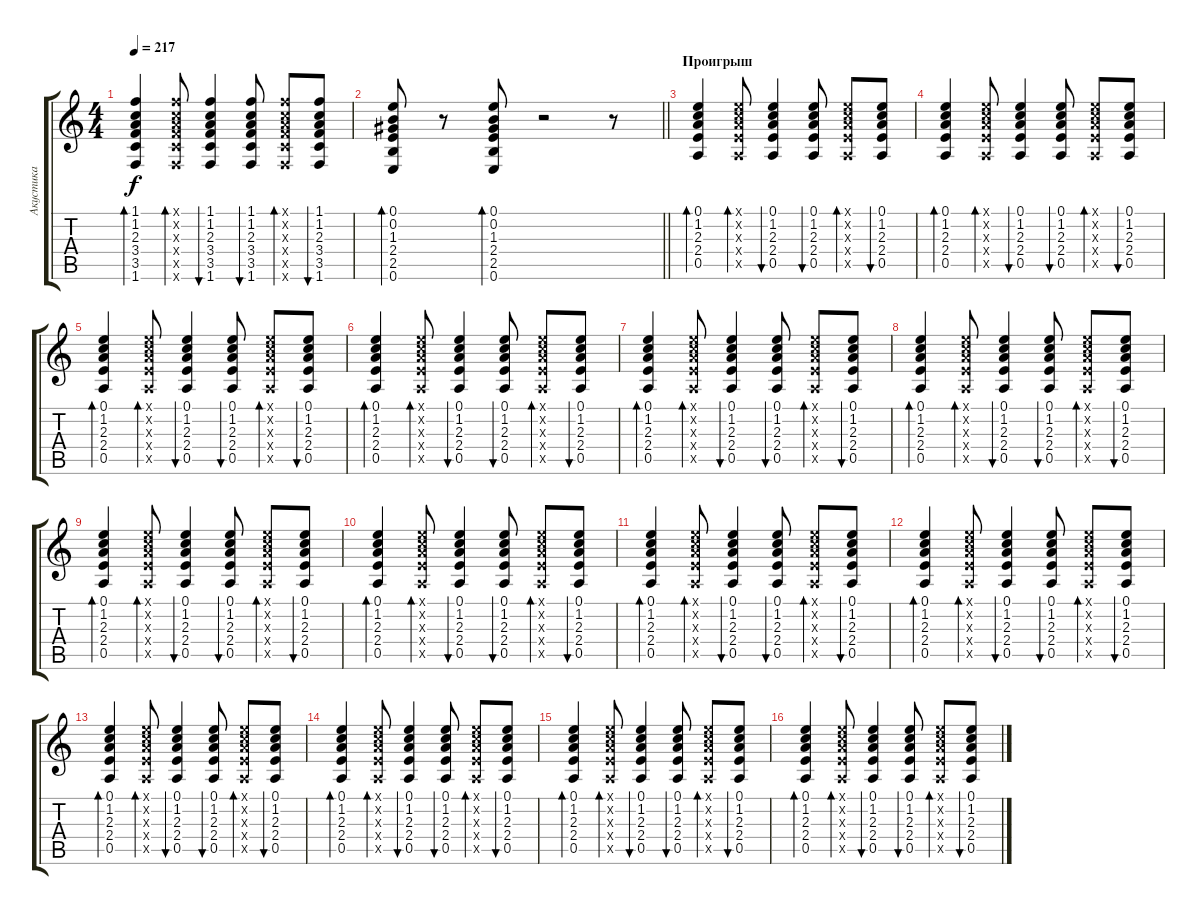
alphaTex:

\track ("Акустика" "Акустика") {instrument acousticguitarsteel}
\staff {score tabs}
\tuning (E4 B3 G3 D3 A2 E2) {hide}
\ts (4 4)
\tempo 217
\clef g2
\ks c
(1.1 1.2 2.3 3.4 3.5 1.6).4{bd 60 dy f} (1.1{x} 1.2{x} 2.3{x} 3.4{x} 3.5{x} 1.6{x}).8{bd 60} (1.1 1.2 2.3 3.4 3.5 1.6).4{bu 60} (1.1 1.2 2.3 3.4 3.5 1.6).8{bu 60} (1.1{x} 1.2{x} 2.3{x} 3.4{x} 3.5{x} 1.6{x}).8{bd 60} (1.1 1.2 2.3 3.4 3.5 1.6).8{bu 60} |
\barLineRight lightlight
(0.1 0.2 1.3 2.4 2.5 0.6).8{bd 60} r.8 (0.1 0.2 1.3 2.4 2.5 0.6).8{bd 60} r.2 r.8 |
\section ("" "Проигрыш")
(0.1 1.2 2.3 2.4 0.5).4{bd 60} (0.1{x} 1.2{x} 2.3{x} 2.4{x} 0.5{x}).8{bd 60} (0.1 1.2 2.3 2.4 0.5).4{bu 60} (0.1 1.2 2.3 2.4 0.5).8{bu 60} (0.1{x} 1.2{x} 2.3{x} 2.4{x} 0.5{x}).8{bd 60} (0.1 1.2 2.3 2.4 0.5).8{bu 60} |
(0.1 1.2 2.3 2.4 0.5).4{bd 60} (0.1{x} 1.2{x} 2.3{x} 2.4{x} 0.5{x}).8{bd 60} (0.1 1.2 2.3 2.4 0.5).4{bu 60} (0.1 1.2 2.3 2.4 0.5).8{bu 60} (0.1{x} 1.2{x} 2.3{x} 2.4{x} 0.5{x}).8{bd 60} (0.1 1.2 2.3 2.4 0.5).8{bu 60} |
(0.1 1.2 2.3 2.4 0.5).4{bd 60} (0.1{x} 1.2{x} 2.3{x} 2.4{x} 0.5{x}).8{bd 60} (0.1 1.2 2.3 2.4 0.5).4{bu 60} (0.1 1.2 2.3 2.4 0.5).8{bu 60} (0.1{x} 1.2{x} 2.3{x} 2.4{x} 0.5{x}).8{bd 60} (0.1 1.2 2.3 2.4 0.5).8{bu 60} |
(0.1 1.2 2.3 2.4 0.5).4{bd 60} (0.1{x} 1.2{x} 2.3{x} 2.4{x} 0.5{x}).8{bd 60} (0.1 1.2 2.3 2.4 0.5).4{bu 60} (0.1 1.2 2.3 2.4 0.5).8{bu 60} (0.1{x} 1.2{x} 2.3{x} 2.4{x} 0.5{x}).8{bd 60} (0.1 1.2 2.3 2.4 0.5).8{bu 60} |
(0.1 1.2 2.3 2.4 0.5).4{bd 60} (0.1{x} 1.2{x} 2.3{x} 2.4{x} 0.5{x}).8{bd 60} (0.1 1.2 2.3 2.4 0.5).4{bu 60} (0.1 1.2 2.3 2.4 0.5).8{bu 60} (0.1{x} 1.2{x} 2.3{x} 2.4{x} 0.5{x}).8{bd 60} (0.1 1.2 2.3 2.4 0.5).8{bu 60} |
(0.1 1.2 2.3 2.4 0.5).4{bd 60} (0.1{x} 1.2{x} 2.3{x} 2.4{x} 0.5{x}).8{bd 60} (0.1 1.2 2.3 2.4 0.5).4{bu 60} (0.1 1.2 2.3 2.4 0.5).8{bu 60} (0.1{x} 1.2{x} 2.3{x} 2.4{x} 0.5{x}).8{bd 60} (0.1 1.2 2.3 2.4 0.5).8{bu 60} |
(0.1 1.2 2.3 2.4 0.5).4{bd 60} (0.1{x} 1.2{x} 2.3{x} 2.4{x} 0.5{x}).8{bd 60} (0.1 1.2 2.3 2.4 0.5).4{bu 60} (0.1 1.2 2.3 2.4 0.5).8{bu 60} (0.1{x} 1.2{x} 2.3{x} 2.4{x} 0.5{x}).8{bd 60} (0.1 1.2 2.3 2.4 0.5).8{bu 60} |
(0.1 1.2 2.3 2.4 0.5).4{bd 60} (0.1{x} 1.2{x} 2.3{x} 2.4{x} 0.5{x}).8{bd 60} (0.1 1.2 2.3 2.4 0.5).4{bu 60} (0.1 1.2 2.3 2.4 0.5).8{bu 60} (0.1{x} 1.2{x} 2.3{x} 2.4{x} 0.5{x}).8{bd 60} (0.1 1.2 2.3 2.4 0.5).8{bu 60} |
(0.1 1.2 2.3 2.4 0.5).4{bd 60} (0.1{x} 1.2{x} 2.3{x} 2.4{x} 0.5{x}).8{bd 60} (0.1 1.2 2.3 2.4 0.5).4{bu 60} (0.1 1.2 2.3 2.4 0.5).8{bu 60} (0.1{x} 1.2{x} 2.3{x} 2.4{x} 0.5{x}).8{bd 60} (0.1 1.2 2.3 2.4 0.5).8{bu 60} |
(0.1 1.2 2.3 2.4 0.5).4{bd 60} (0.1{x} 1.2{x} 2.3{x} 2.4{x} 0.5{x}).8{bd 60} (0.1 1.2 2.3 2.4 0.5).4{bu 60} (0.1 1.2 2.3 2.4 0.5).8{bu 60} (0.1{x} 1.2{x} 2.3{x} 2.4{x} 0.5{x}).8{bd 60} (0.1 1.2 2.3 2.4 0.5).8{bu 60} |
(0.1 1.2 2.3 2.4 0.5).4{bd 60} (0.1{x} 1.2{x} 2.3{x} 2.4{x} 0.5{x}).8{bd 60} (0.1 1.2 2.3 2.4 0.5).4{bu 60} (0.1 1.2 2.3 2.4 0.5).8{bu 60} (0.1{x} 1.2{x} 2.3{x} 2.4{x} 0.5{x}).8{bd 60} (0.1 1.2 2.3 2.4 0.5).8{bu 60} |
(0.1 1.2 2.3 2.4 0.5).4{bd 60} (0.1{x} 1.2{x} 2.3{x} 2.4{x} 0.5{x}).8{bd 60} (0.1 1.2 2.3 2.4 0.5).4{bu 60} (0.1 1.2 2.3 2.4 0.5).8{bu 60} (0.1{x} 1.2{x} 2.3{x} 2.4{x} 0.5{x}).8{bd 60} (0.1 1.2 2.3 2.4 0.5).8{bu 60} |
(0.1 1.2 2.3 2.4 0.5).4{bd 60} (0.1{x} 1.2{x} 2.3{x} 2.4{x} 0.5{x}).8{bd 60} (0.1 1.2 2.3 2.4 0.5).4{bu 60} (0.1 1.2 2.3 2.4 0.5).8{bu 60} (0.1{x} 1.2{x} 2.3{x} 2.4{x} 0.5{x}).8{bd 60} (0.1 1.2 2.3 2.4 0.5).8{bu 60} |
(0.1 1.2 2.3 2.4 0.5).4{bd 60} (0.1{x} 1.2{x} 2.3{x} 2.4{x} 0.5{x}).8{bd 60} (0.1 1.2 2.3 2.4 0.5).4{bu 60} (0.1 1.2 2.3 2.4 0.5).8{bu 60} (0.1{x} 1.2{x} 2.3{x} 2.4{x} 0.5{x}).8{bd 60} (0.1 1.2 2.3 2.4 0.5).8{bu 60}
